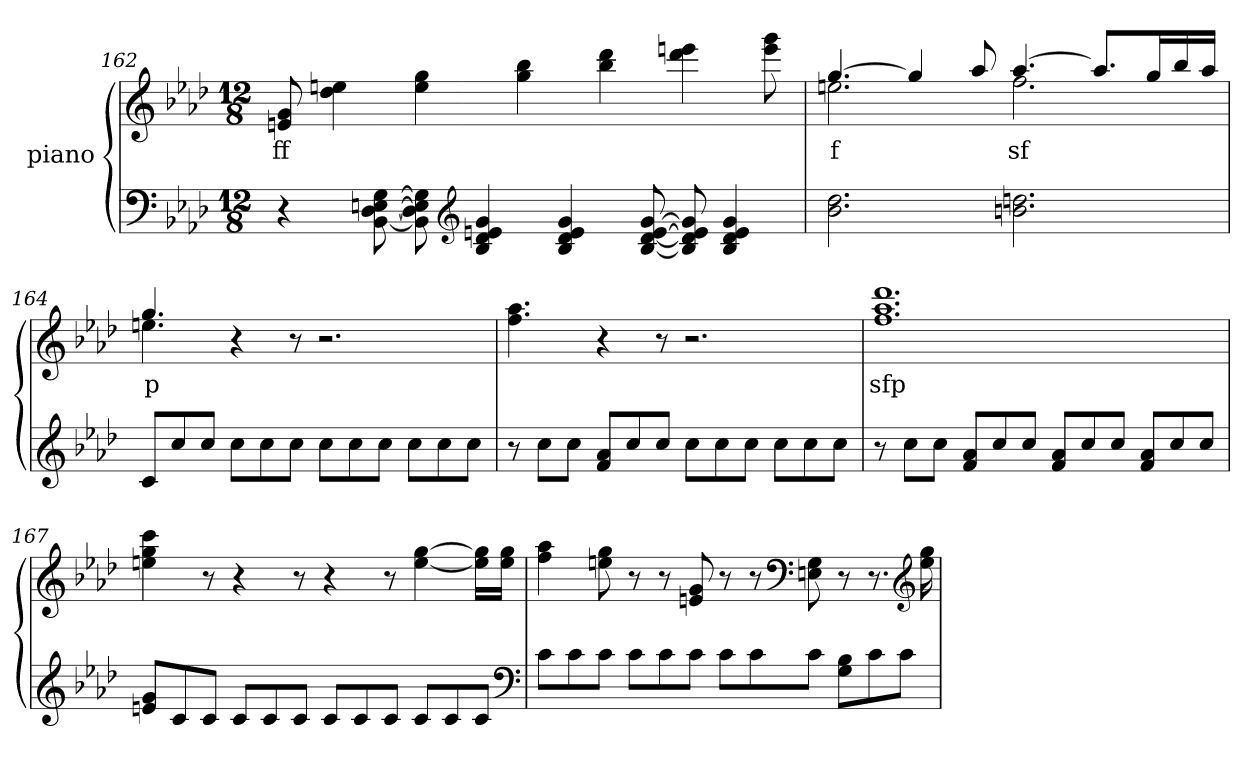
**kern	**kern	**text
*part2	*part1	*part1
*staff2	*staff1	*staff1
*	*I"piano	*
*clefF4	*clefG2	*
*k[b-e-a-d-]	*k[b-e-a-d-]	*
*M12/8	*M12/8	*
=162	=162	=162
4r	8en 8g	ff
.	4dd- 4een	.
[8BB- [8D- [8En [8G	.	.
8BB-] 8D-] 8E] 8G]	4ee 4gg	.
*clefG2	*	*
4B- 4d- 4en 4g	.	.
.	4gg 4bb-	.
4B- 4d- 4e 4g	.	.
.	4bb- 4ddd-	.
[8B-/ [8d-/ [8e/ [8g/	.	.
8B-] 8d-] 8e] 8g]	4ddd- 4eeen	.
4B- 4d- 4e 4g	.	.
.	8eee 8ggg	.
=163	=163	=163
*	*^	*
2.b- 2.dd-	[4.gg	2.een	f
.	4gg]	.	.
.	8aa-	.	.
2.bn 2.ddn	[4.aa-	2.ff	sf
.	8.aa-L]	.	.
.	16ggL	.	.
.	16bb-	.	.
.	16aa-JJ	.	.
=164	=164	=164	=164
8cL	4.gg	4.een	p
8cc	.	.	.
8ccJ	.	.	.
8ccL	4r	1ryy	.
8cc	.	.	.
8ccJ	8r	.	.
8ccL	2.r	.	.
8cc	.	.	.
8ccJ	.	.	.
8ccL	.	.	.
8cc	.	.	.
8ccJ	.	8ryy	.
*	*v	*v	*
=165	=165	=165
8r	4.ff 4.aa-	.
8ccL	.	.
8ccJ	.	.
8f 8a-L	4r	.
8cc	.	.
8ccJ	8r	.
8ccL	2.r	.
8cc	.	.
8ccJ	.	.
8ccL	.	.
8cc	.	.
8ccJ	.	.
=166	=166	=166
8r	1.ff 1.aa- 1.ddd-	sfp
8ccL	.	.
8ccJ	.	.
8f 8a-L	.	.
8cc	.	.
8ccJ	.	.
8f 8a-L	.	.
8cc	.	.
8ccJ	.	.
8f 8a-L	.	.
8cc	.	.
8ccJ	.	.
=167	=167	=167
8en 8gL	4een 4gg 4ccc	.
8c	.	.
8cJ	8r	.
8cL	4r	.
8c	.	.
8cJ	8r	.
8cL	4r	.
8c	.	.
8cJ	8r	.
8cL	[4ee [4gg	.
8c	.	.
8cJ	16ee] 16gg]LL	.
.	16ee 16ggJJ	.
*clefF4	*	*
=168	=168	=168
8cL	4ff 4aa-	.
8c	.	.
8cJ	8een 8gg	.
8cL	8r	.
8c	8r	.
8cJ	8en 8g	.
8cL	8r	.
8c	8r	.
*	*clefF4	*
8cJ	8En 8G	.
8G 8B-L	8r	.
8c	8.r	.
8cJ	.	.
*	*clefG2	*
.	16ee 16gg	.
=	=	=
*-	*-	*-
